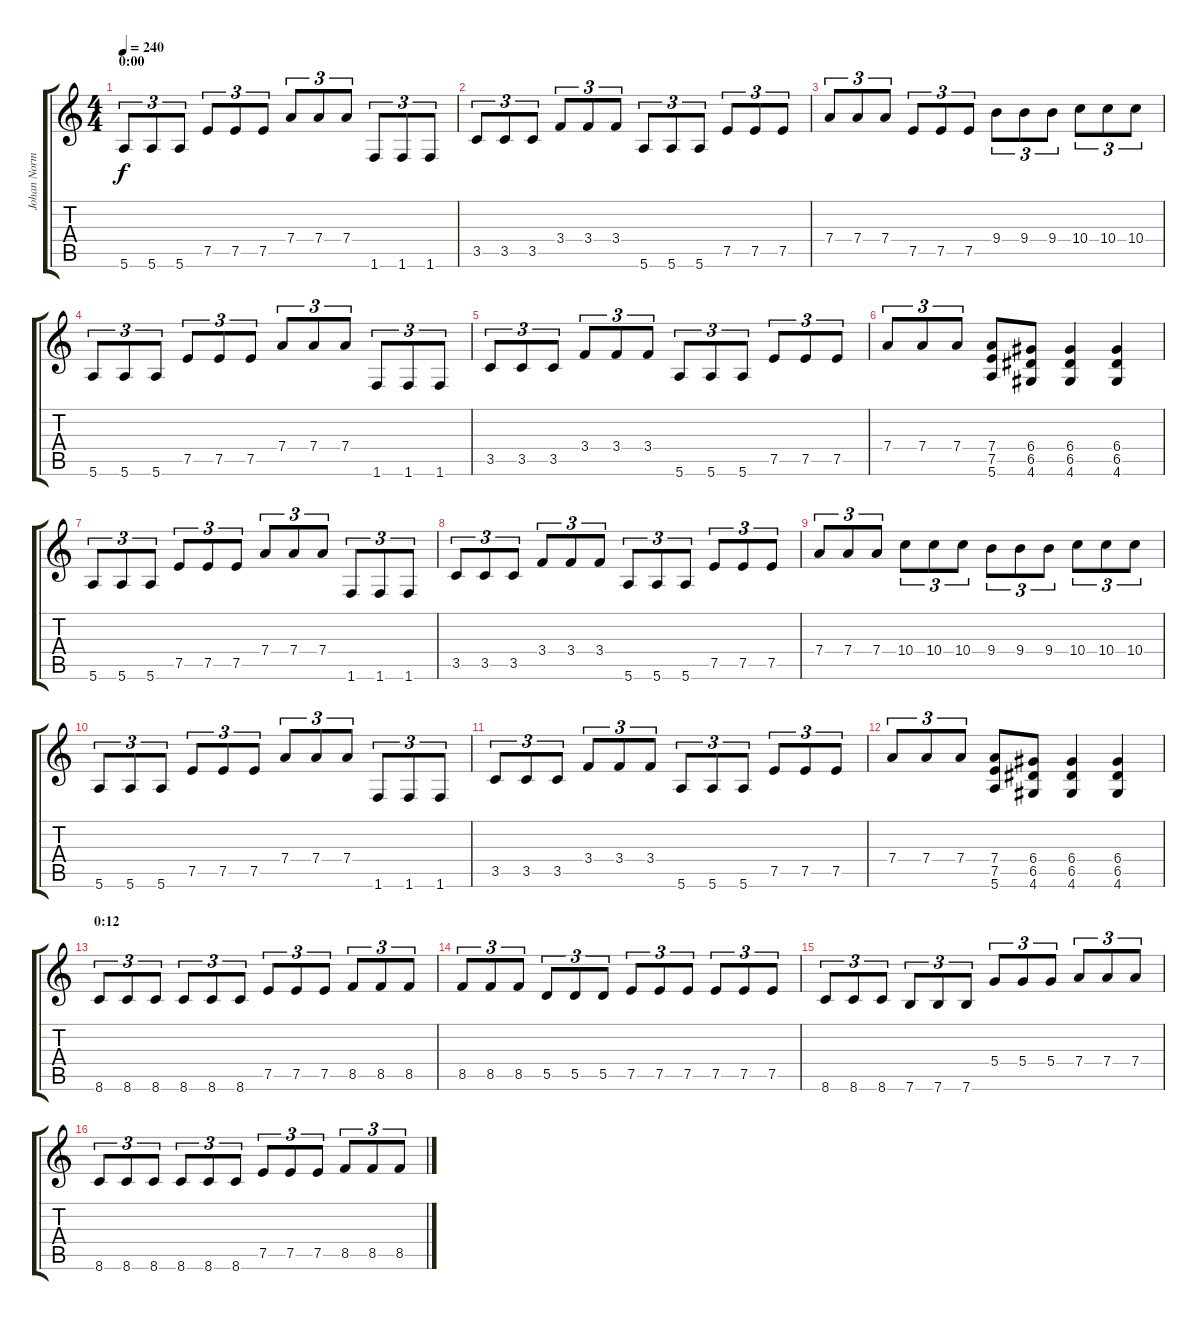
\track ("Johan Norman" "Johan Norm") {instrument distortionguitar}
\staff {score tabs}
\tuning (E4 B3 G3 D3 A2 E2) {hide}
\ts (4 4)
\section ("" "0:00")
\tempo 240
\clef g2
\ks c
5.6.8{tu (3 2) dy f instrument distortionguitar} 5.6.8{tu (3 2)} 5.6.8{tu (3 2)} 7.5.8{tu (3 2)} 7.5.8{tu (3 2)} 7.5.8{tu (3 2)} 7.4.8{tu (3 2)} 7.4.8{tu (3 2)} 7.4.8{tu (3 2)} 1.6.8{tu (3 2)} 1.6.8{tu (3 2)} 1.6.8{tu (3 2)} |
3.5.8{tu (3 2)} 3.5.8{tu (3 2)} 3.5.8{tu (3 2)} 3.4.8{tu (3 2)} 3.4.8{tu (3 2)} 3.4.8{tu (3 2)} 5.6.8{tu (3 2)} 5.6.8{tu (3 2)} 5.6.8{tu (3 2)} 7.5.8{tu (3 2)} 7.5.8{tu (3 2)} 7.5.8{tu (3 2)} |
7.4.8{tu (3 2)} 7.4.8{tu (3 2)} 7.4.8{tu (3 2)} 7.5.8{tu (3 2)} 7.5.8{tu (3 2)} 7.5.8{tu (3 2)} 9.4.8{tu (3 2)} 9.4.8{tu (3 2)} 9.4.8{tu (3 2)} 10.4.8{tu (3 2)} 10.4.8{tu (3 2)} 10.4.8{tu (3 2)} |
5.6.8{tu (3 2)} 5.6.8{tu (3 2)} 5.6.8{tu (3 2)} 7.5.8{tu (3 2)} 7.5.8{tu (3 2)} 7.5.8{tu (3 2)} 7.4.8{tu (3 2)} 7.4.8{tu (3 2)} 7.4.8{tu (3 2)} 1.6.8{tu (3 2)} 1.6.8{tu (3 2)} 1.6.8{tu (3 2)} |
3.5.8{tu (3 2)} 3.5.8{tu (3 2)} 3.5.8{tu (3 2)} 3.4.8{tu (3 2)} 3.4.8{tu (3 2)} 3.4.8{tu (3 2)} 5.6.8{tu (3 2)} 5.6.8{tu (3 2)} 5.6.8{tu (3 2)} 7.5.8{tu (3 2)} 7.5.8{tu (3 2)} 7.5.8{tu (3 2)} |
7.4.8{tu (3 2)} 7.4.8{tu (3 2)} 7.4.8{tu (3 2)} (7.4 7.5 5.6).8 (6.4 6.5 4.6).8 (6.4 6.5 4.6).4 (6.4 6.5 4.6).4 |
5.6.8{tu (3 2)} 5.6.8{tu (3 2)} 5.6.8{tu (3 2)} 7.5.8{tu (3 2)} 7.5.8{tu (3 2)} 7.5.8{tu (3 2)} 7.4.8{tu (3 2)} 7.4.8{tu (3 2)} 7.4.8{tu (3 2)} 1.6.8{tu (3 2)} 1.6.8{tu (3 2)} 1.6.8{tu (3 2)} |
3.5.8{tu (3 2)} 3.5.8{tu (3 2)} 3.5.8{tu (3 2)} 3.4.8{tu (3 2)} 3.4.8{tu (3 2)} 3.4.8{tu (3 2)} 5.6.8{tu (3 2)} 5.6.8{tu (3 2)} 5.6.8{tu (3 2)} 7.5.8{tu (3 2)} 7.5.8{tu (3 2)} 7.5.8{tu (3 2)} |
7.4.8{tu (3 2)} 7.4.8{tu (3 2)} 7.4.8{tu (3 2)} 10.4.8{tu (3 2)} 10.4.8{tu (3 2)} 10.4.8{tu (3 2)} 9.4.8{tu (3 2)} 9.4.8{tu (3 2)} 9.4.8{tu (3 2)} 10.4.8{tu (3 2)} 10.4.8{tu (3 2)} 10.4.8{tu (3 2)} |
5.6.8{tu (3 2)} 5.6.8{tu (3 2)} 5.6.8{tu (3 2)} 7.5.8{tu (3 2)} 7.5.8{tu (3 2)} 7.5.8{tu (3 2)} 7.4.8{tu (3 2)} 7.4.8{tu (3 2)} 7.4.8{tu (3 2)} 1.6.8{tu (3 2)} 1.6.8{tu (3 2)} 1.6.8{tu (3 2)} |
3.5.8{tu (3 2)} 3.5.8{tu (3 2)} 3.5.8{tu (3 2)} 3.4.8{tu (3 2)} 3.4.8{tu (3 2)} 3.4.8{tu (3 2)} 5.6.8{tu (3 2)} 5.6.8{tu (3 2)} 5.6.8{tu (3 2)} 7.5.8{tu (3 2)} 7.5.8{tu (3 2)} 7.5.8{tu (3 2)} |
7.4.8{tu (3 2)} 7.4.8{tu (3 2)} 7.4.8{tu (3 2)} (7.4 7.5 5.6).8 (6.4 6.5 4.6).8 (6.4 6.5 4.6).4 (6.4 6.5 4.6).4 |
\section ("" "0:12")
8.6.8{tu (3 2)} 8.6.8{tu (3 2)} 8.6.8{tu (3 2)} 8.6.8{tu (3 2)} 8.6.8{tu (3 2)} 8.6.8{tu (3 2)} 7.5.8{tu (3 2)} 7.5.8{tu (3 2)} 7.5.8{tu (3 2)} 8.5.8{tu (3 2)} 8.5.8{tu (3 2)} 8.5.8{tu (3 2)} |
8.5.8{tu (3 2)} 8.5.8{tu (3 2)} 8.5.8{tu (3 2)} 5.5.8{tu (3 2)} 5.5.8{tu (3 2)} 5.5.8{tu (3 2)} 7.5.8{tu (3 2)} 7.5.8{tu (3 2)} 7.5.8{tu (3 2)} 7.5.8{tu (3 2)} 7.5.8{tu (3 2)} 7.5.8{tu (3 2)} |
8.6.8{tu (3 2)} 8.6.8{tu (3 2)} 8.6.8{tu (3 2)} 7.6.8{tu (3 2)} 7.6.8{tu (3 2)} 7.6.8{tu (3 2)} 5.4.8{tu (3 2)} 5.4.8{tu (3 2)} 5.4.8{tu (3 2)} 7.4.8{tu (3 2)} 7.4.8{tu (3 2)} 7.4.8{tu (3 2)} |
8.6.8{tu (3 2)} 8.6.8{tu (3 2)} 8.6.8{tu (3 2)} 8.6.8{tu (3 2)} 8.6.8{tu (3 2)} 8.6.8{tu (3 2)} 7.5.8{tu (3 2)} 7.5.8{tu (3 2)} 7.5.8{tu (3 2)} 8.5.8{tu (3 2)} 8.5.8{tu (3 2)} 8.5.8{tu (3 2)}
